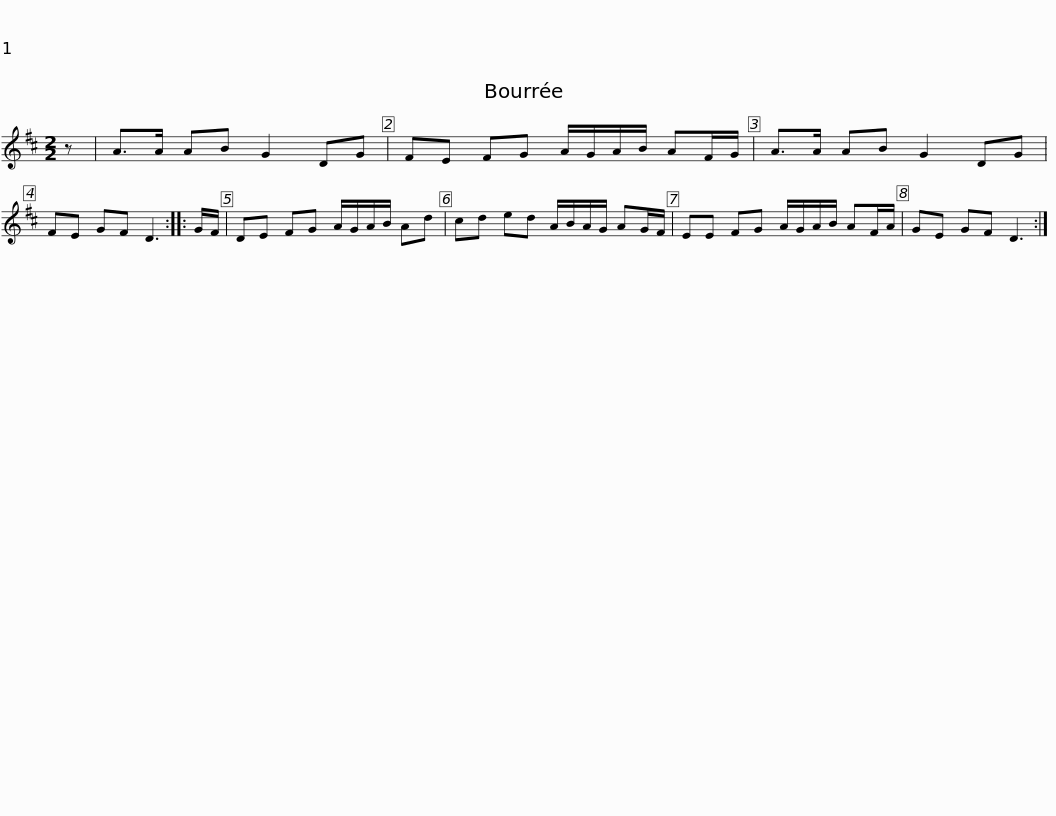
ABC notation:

X:1
L:1/8
M:2/2
I:linebreak $
K:D
V:1 treble
V:1
 z | A>A AB G2 DG | FE FG A/G/A/B/ AF/G/ | A>A AB G2 DG | FE GF D3 :: %5
 G/F/ |$ DE FG A/G/A/B/ Ad | cd ed A/B/A/G/ AG/F/ | EE FG A/G/A/B/ AF/A/ | GE GF D3 :| %10
